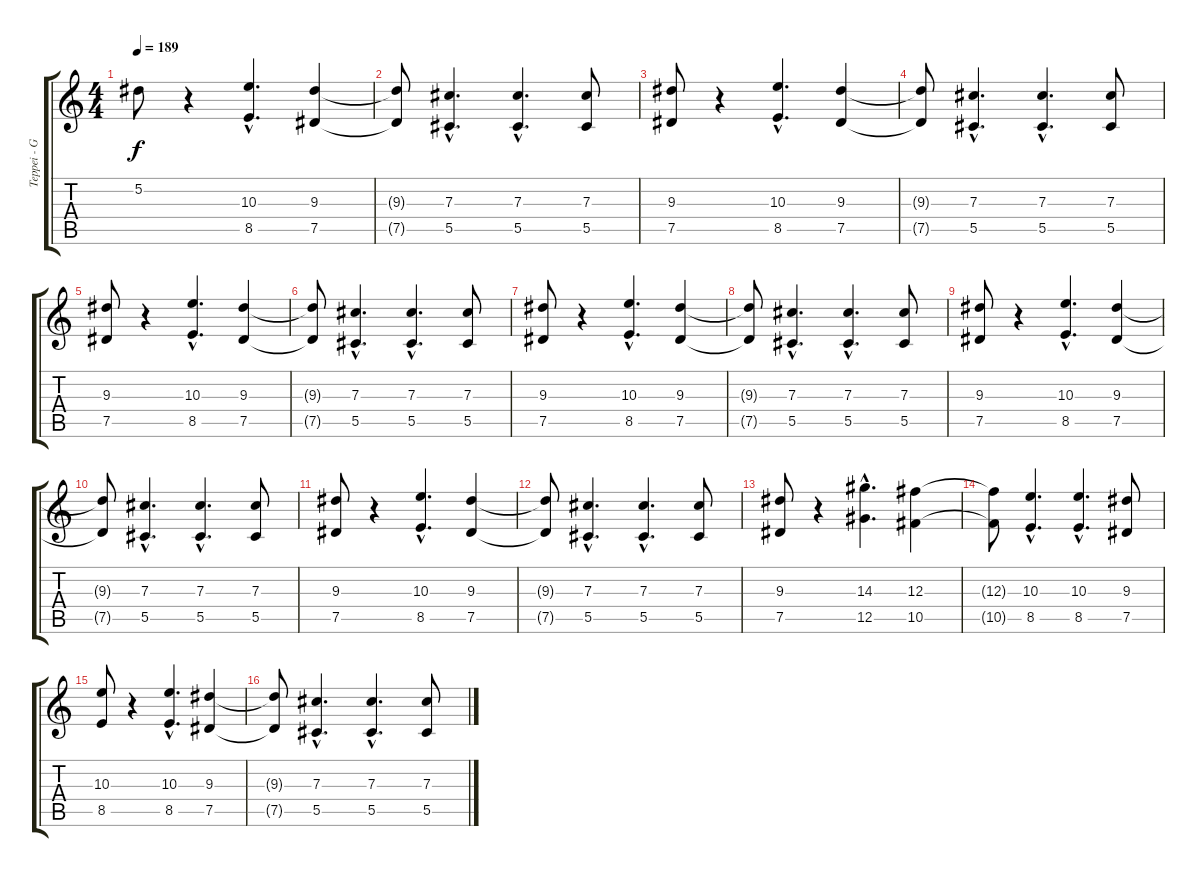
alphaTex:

\track ("Teppei - Guitar" "Teppei - G") {instrument distortionguitar}
\staff {score tabs}
\tuning (Eb4 Bb3 Gb3 Db3 Ab2 Db2) {hide}
\ts (4 4)
\tempo 189
\clef g2
\ks c
5.2{t}.8{dy f} r.4 (10.3{hac} 8.5{hac}).4{d} (9.3 7.5).4 |
(9.3{t} 7.5{t}).8 (7.3{hac} 5.5{hac}).4{d} (7.3{hac} 5.5{hac}).4{d} (7.3 5.5).8 |
(9.3 7.5).8 r.4 (10.3{hac} 8.5{hac}).4{d} (9.3 7.5).4 |
(9.3{t} 7.5{t}).8 (7.3{hac} 5.5{hac}).4{d} (7.3{hac} 5.5{hac}).4{d} (7.3 5.5).8 |
(9.3 7.5).8 r.4 (10.3{hac} 8.5{hac}).4{d} (9.3 7.5).4 |
(9.3{t} 7.5{t}).8 (7.3{hac} 5.5{hac}).4{d} (7.3{hac} 5.5{hac}).4{d} (7.3 5.5).8 |
(9.3 7.5).8 r.4 (10.3{hac} 8.5{hac}).4{d} (9.3 7.5).4 |
(9.3{t} 7.5{t}).8 (7.3{hac} 5.5{hac}).4{d} (7.3{hac} 5.5{hac}).4{d} (7.3 5.5).8 |
(9.3 7.5).8 r.4 (10.3{hac} 8.5{hac}).4{d} (9.3 7.5).4 |
(9.3{t} 7.5{t}).8 (7.3{hac} 5.5{hac}).4{d} (7.3{hac} 5.5{hac}).4{d} (7.3 5.5).8 |
(9.3 7.5).8 r.4 (10.3{hac} 8.5{hac}).4{d} (9.3 7.5).4 |
(9.3{t} 7.5{t}).8 (7.3{hac} 5.5{hac}).4{d} (7.3{hac} 5.5{hac}).4{d} (7.3 5.5).8 |
(9.3 7.5).8 r.4 (14.3{hac} 12.5{hac}).4{d} (12.3 10.5).4 |
(12.3{t} 10.5{t}).8 (10.3{hac} 8.5{hac}).4{d} (10.3{hac} 8.5{hac}).4{d} (9.3 7.5).8 |
(10.3 8.5).8 r.4 (10.3{hac} 8.5{hac}).4{d} (9.3 7.5).4 |
(9.3{t} 7.5{t}).8 (7.3{hac} 5.5{hac}).4{d} (7.3{hac} 5.5{hac}).4{d} (7.3 5.5).8
